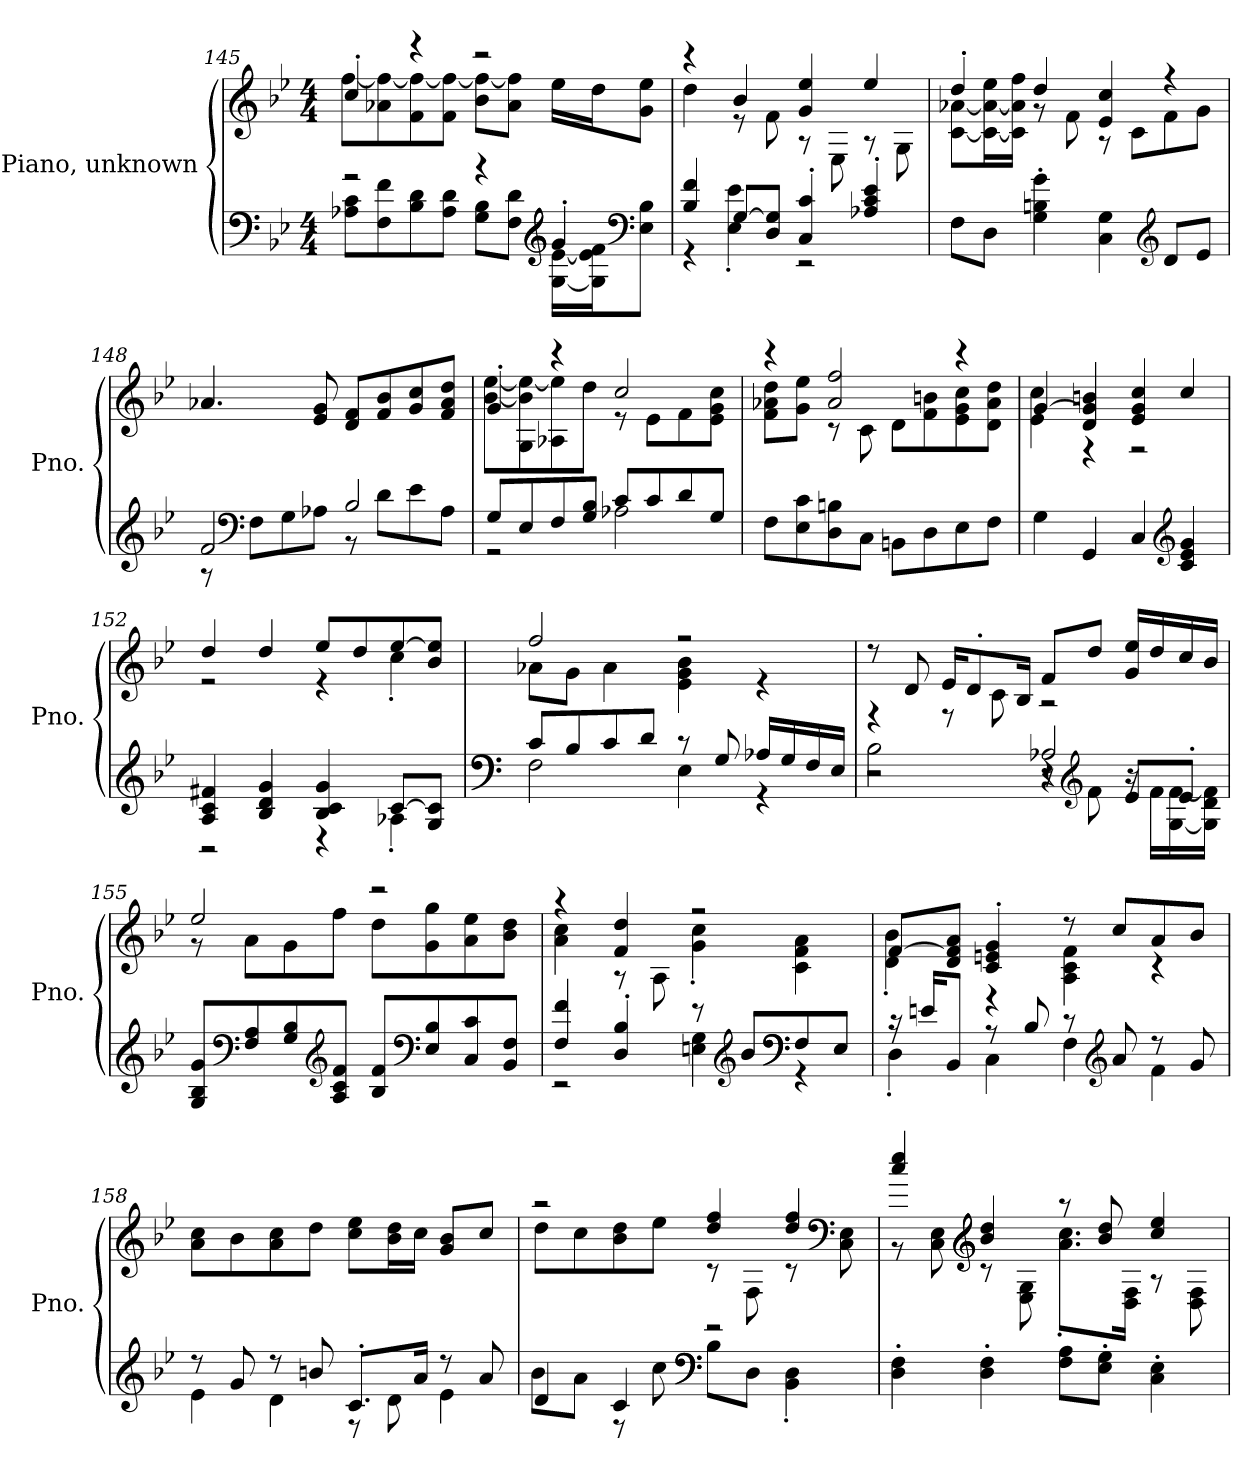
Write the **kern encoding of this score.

**kern	**kern
*part1	*part1
*staff2	*staff1
*I"Piano, unknown	*
*I'Pno.	*
!!LO:LB:g=z
*clefF4	*clefG2
*k[b-e-]	*k[b-e-]
*M4/4	*M4/4
=145	=145
*^	*^
2r	8A-X\ 8c\L	4cc'/	[8ff\L
.	8F\ 8f\	.	8a-X\ 8ff\_
.	8B-\ 8d\	4r	8f\ 8ff\_
.	8A-\ 8d\J	.	8f\ 8ff\_J
4r	8G\ 8B-\L	2r	8b-\ 8ff\_L
.	8F\ 8d\J	.	8a-\ 8ff\]J
*clefG2	*	*	*
4g'/	[16G\ [16e-\LL	.	16ee-\LL
.	16G\] 16e-\] 16f\J	.	16dd\J
*clefF4	*	*	*
.	8E-\ 8B-\J	.	8g\ 8ee-\J
=146	=146	=146	=146
4B-/ 4f/	4r	4r	4dd\
[8G/L	4E-\' 4e-\'	4b-/	8r
8D/ 8G/]J	.	.	8f\
4C/' 4c/'	2r	4g/ 4ee-/	8r
.	.	.	8E-\
4A-X/' 4c/' 4e-/'	.	4ee-/	8r
.	.	.	8G\
*v	*v	*	*
=147	=147	=147
8F\L	4dd'/	[8c\ [8a-X\L
8D\J	.	16c\_ 16a-\_ 16ee-\L
.	.	16c\] 16a-\] 16ff\JJ
4G\' 4Bn\' 4g\'	4dd/	8r
.	.	8f\
4C\ 4G\	4e-/ 4cc/	8r
.	.	8c\L
*clefG2	*	*
8d/L	4r	8f\
8e-/J	.	8g\J
*	*v	*v
!!LO:PB:g=z
=148	=148
*^	*
2f/	8r	4.a-X/
*clefF4	*	*
.	8F\L	.
.	8G\	.
.	8A-X\J	8e-/ 8g/
2B-/	8r	8d/ 8f/L
.	8d\L	8f/ 8b-/
.	8e-\	8g/ 8cc/
.	8A-\J	8f/ 8a-/ 8dd/J
=149	=149	=149
*	*	*^
8G/L	2r	4g'/	[8b-\ [8ee-\L
8E-/	.	.	8G\ 8b-\] 8ee-\_
8F/	.	4r	8A-X\ 8ee-\]
8G/ 8B-/J	.	.	8dd\J
8c/L	2A-X\	2cc/	8r
8c/	.	.	8e-\L
8d/	.	.	8f\
8G/J	.	.	8e-\ 8g\ 8cc\J
*v	*v	*	*
=150	=150	=150
8F\L	4r	8f\ 8a-X\ 8dd\L
8E-\ 8c\	.	8g\ 8ee-\J
8D\ 8Bn\	2a-/ 2ff/	8r
8C\J	.	8c\
8BBn\L	.	8d\L
8D\	.	8f\ 8bn\
8E-\	4r	8e-\ 8g\ 8cc\
8F\J	.	8d\ 8a-\ 8dd\J
=151	=151	=151
4G\	[4g/	4e-\ 4cc\
4GG/	4d/ 4g/] 4bn/	4r
4C/	4e-/ 4g/ 4cc/	2r
*clefG2	*	*
4c/ 4e-/ 4g/	4cc/	.
!!LO:LB:g=z	!!
=152	=152	=152
*^	*	*
4A/ 4c/ 4f#X/	2r	4dd/	2r
4B-/ 4d/ 4g/	.	4dd/	.
4B-/ 4c/ 4g/	4r	8ee-/L	4r
.	.	8dd/	.
[8c/L	4A-X'\	[8ee-/	4cc'\
8G/ 8c/]J	.	8b-/ 8ee-/]J	.
=153	=153	=153	=153
*clefF4	*	*	*
8c/L	2F\	2ff/	8a-X\L
8B-/	.	.	8g\J
8c/	.	.	4a-\
8d/J	.	.	.
8r	4E-\	2r	4e-\ 4g\ 4b-\
8G/	.	.	.
16A-X/LL	4r	.	4r
16G/	.	.	.
16F/	.	.	.
16E-/JJ	.	.	.
=154	=154	=154	=154
*	*^	*	*
2r	2B-\	2r	8r	4r
.	.	.	8d/	.
.	.	.	16e-/KL	8r
.	.	.	8d'/	.
.	.	.	.	8c\
.	.	.	16B-/Jk	.
4r	8r	2A-X/	8f/L	2r
*clefG2	*	*	*	*
.	8f\	.	8dd/J	.
8e-/L	16r	.	16g/ 16ee-/LL	.
.	16f\LL	.	16dd/	.
8e-'/J	[16G\ [16f\	.	16cc/	.
.	16G\] 16d\ 16f\]JJ	.	16b-/JJ	.
*v	*v	*v	*	*
!!LO:LB:g=z	!!
=155	=155	=155
8G/ 8B-/ 8g/L	2ee-/	8r
*clefF4	*	*
8F/ 8A/	.	8a\L
8G/ 8B-/	.	8g\
*clefG2	*	*
8A/ 8c/ 8f/J	.	8ff\J
8B-/ 8f/L	2r	8dd\L
*clefF4	*	*
8E-/ 8B-/	.	8g\ 8gg\
8C/ 8c/	.	8a\ 8ee-\
8BB-/ 8F/J	.	8b-\ 8dd\J
=156	=156	=156
*^	*	*
4F/ 4f/	2r	4r	4a\ 4cc\
4D/' 4B-/'	.	4f/ 4dd/	8r
.	.	.	8A\
8r	4En\ 4G\	2r	4g\' 4cc\'
*clefG2	*	*	*
8b-/L	.	.	.
*clefF4	*	*	*
8F/	4r	.	4c\ 4f\ 4a\
8E/J	.	.	.
=157	=157	=157	=157
16r	4D'\	[8f/L	4d\' 4b-\'
16en/KL	.	.	.
8BB-/J	.	8d/ 8f/] 8a/J	.
8r	4C\	4c/' 4en/' 4g/'	4r
8B-/	.	.	.
8r	4F\	8r	4A\ 4c\ 4f\
*clefG2	*	*	*
8a/	.	8cc/L	.
8r	4f\	8a/	4r
8g/	.	8b-/J	.
*	*	*v	*v
!!LO:LB:g=z
=158	=158	=158
8r	4e-\	8a\ 8cc\L
8g/	.	8b-\
8r	4d\	8a\ 8cc\
8bn/	.	8dd\J
8.c'/L	8r	8cc\ 8ee-\L
.	8d\	16b-\ 16dd\L
16a/Jk	.	16cc\JJ
8r	4e-\	8g/ 8b-/L
8a/	.	8cc/J
=159	=159	=159
*	*	*^
4d/	8b-\L	2r	8dd\L
.	8a\J	.	8cc\
4c/	8r	.	8b-\ 8dd\
.	8cc\	.	8ee-\J
*clefF4	*	*	*
2r	8B-\L	4dd/ 4ff/	8r
.	8D\J	.	8F\
.	4BB-\' 4D\'	4dd/ 4ff/	8r
*	*	*clefF4	*
.	.	.	8C\ 8E-\
*v	*v	*	*
=160	=160	=160
4D\' 4F\'	4cc/ 4ee-/	8r
.	.	8C\ 8E-\
*	*clefG2	*
4D\' 4F\'	4b-/ 4dd/	8r
.	.	8E-\ 8G\
8F\ 8A\L	8r	8.a\' 8.cc\'L
8E-\' 8G\'J	8b-/ 8dd/	.
.	.	16D\ 16F\Jk
4C\' 4E-\'	4cc/ 4ee-/	8r
.	.	8D\ 8F\
*	*v	*v
=	=
*-	*-
